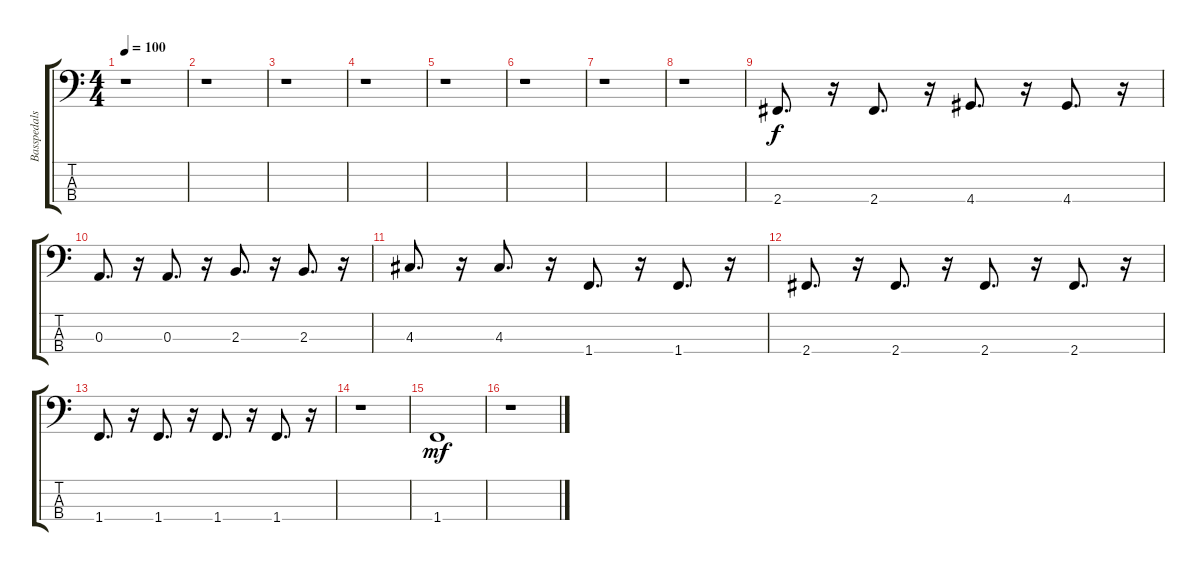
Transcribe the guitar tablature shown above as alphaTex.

\track ("Basspedals" "Basspedals") {instrument electricguitarclean}
\staff {score tabs}
\tuning (G2 D2 A1 E1) {hide}
\ts (4 4)
\tempo 100
\clef f4
\ks c
r.1{dy fff} |
r.1 |
r.1 |
r.1 |
r.1 |
r.1 |
r.1 |
r.1 |
2.4.8{d dy f} r.16 2.4.8{d} r.16 4.4.8{d} r.16 4.4.8{d} r.16 |
0.3.8{d} r.16 0.3.8{d} r.16 2.3.8{d} r.16 2.3.8{d} r.16 |
4.3.8{d} r.16 4.3.8{d} r.16 1.4.8{d} r.16 1.4.8{d} r.16 |
2.4.8{d} r.16 2.4.8{d} r.16 2.4.8{d} r.16 2.4.8{d} r.16 |
1.4.8{d} r.16 1.4.8{d} r.16 1.4.8{d} r.16 1.4.8{d} r.16 |
r.1 |
1.4.1{dy mf} |
r.1
